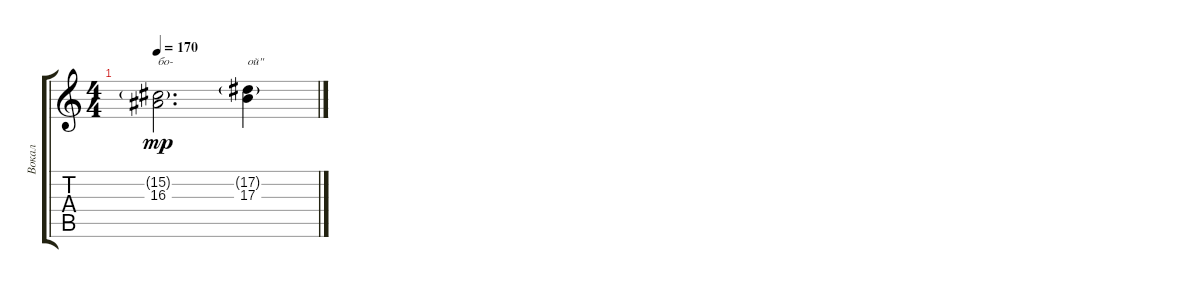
\track ("Вокал" "Вокал") {instrument bassoon}
\staff {score tabs}
\tuning (Eb4 Bb3 Gb3 Db3 Ab2 Eb2) {hide}
\ts (4 4)
\tempo 170
\clef g2
\ks c
(15.2{g} 16.3).2{d txt "бо-" dy mp} (17.2{g} 17.3).4{txt "ой\""}
